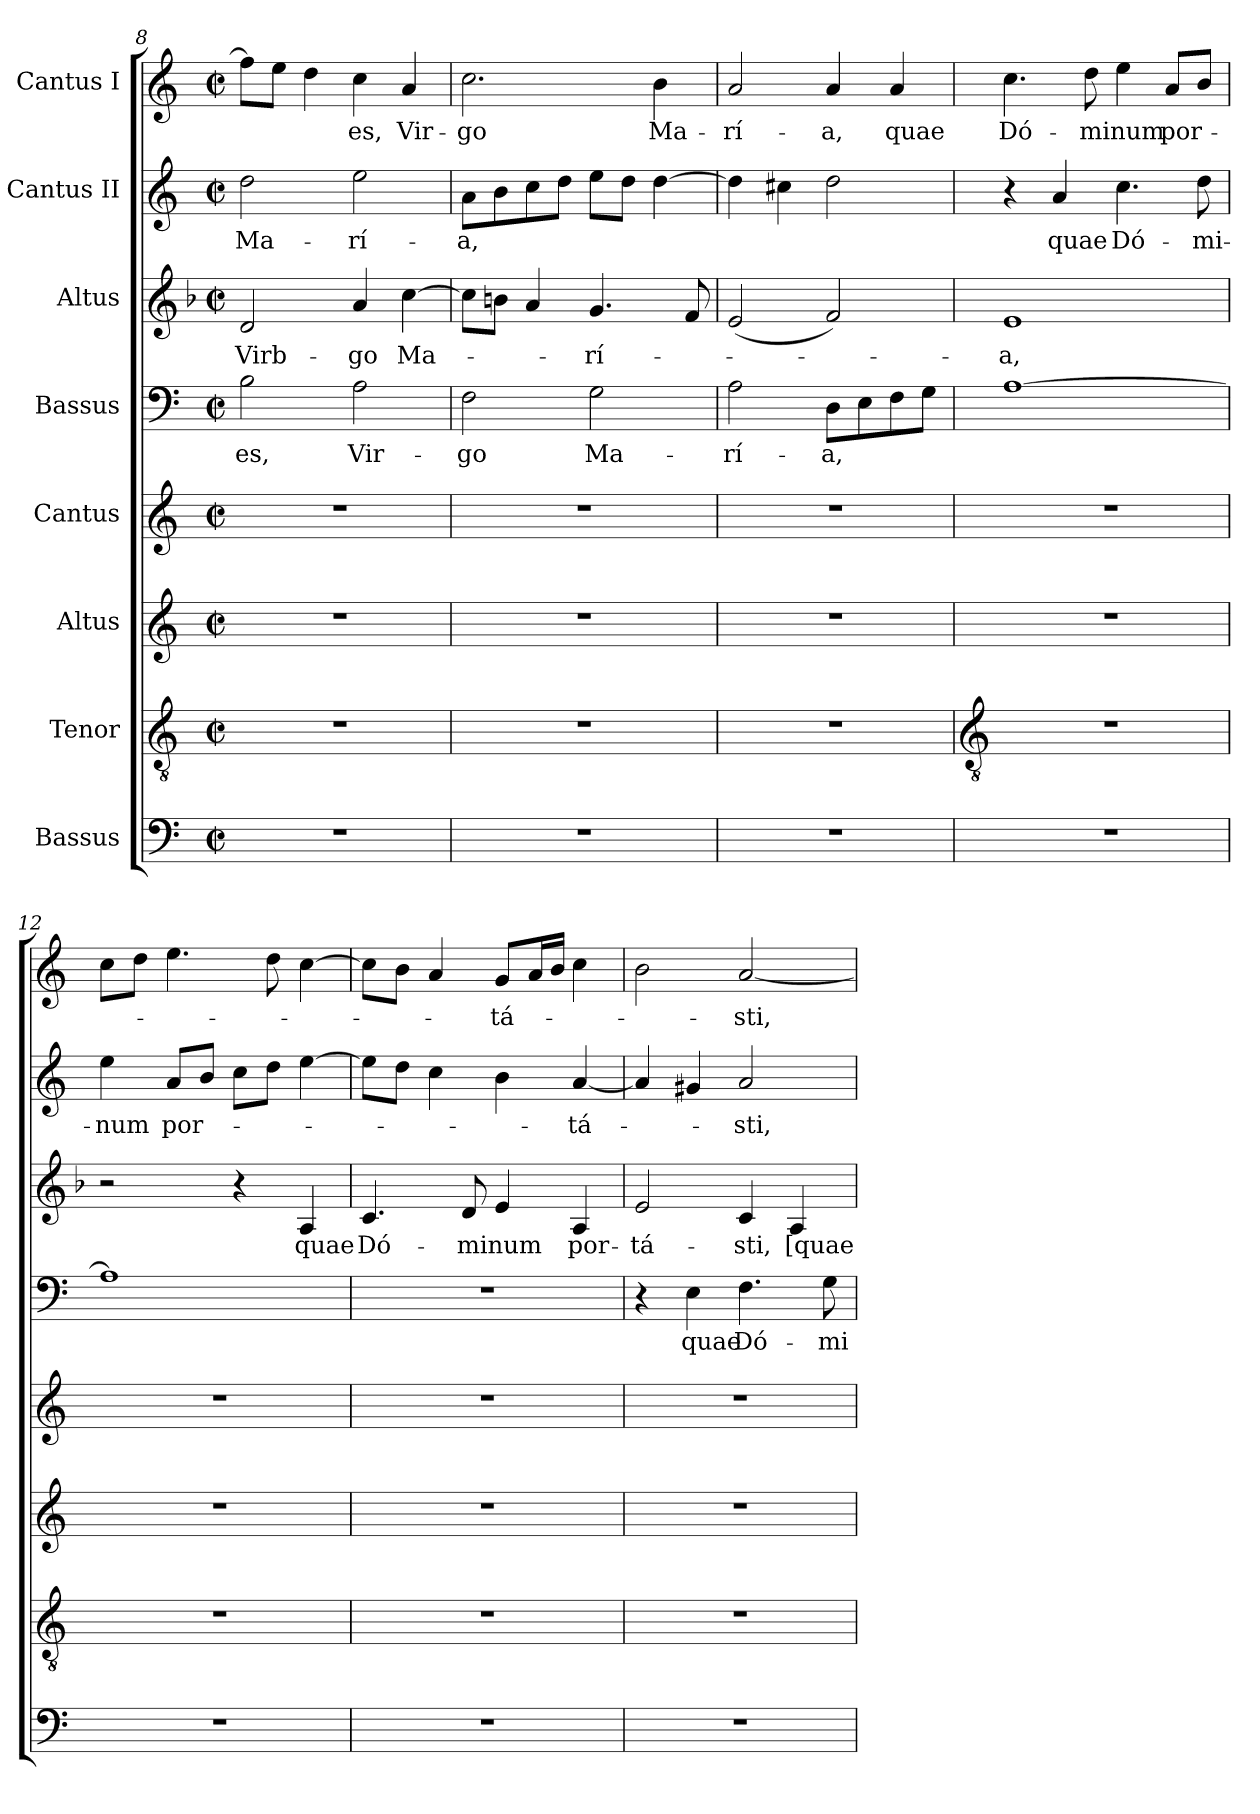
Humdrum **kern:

**kern	**kern	**kern	**kern	**kern	**text	**kern	**text	**kern	**text	**kern	**text
*part8	*part7	*part6	*part5	*part4	*part4	*part3	*part3	*part2	*part2	*part1	*part1
*staff8	*staff7	*staff6	*staff5	*staff4	*staff4	*staff3	*staff3	*staff2	*staff2	*staff1	*staff1
*I"Bassus	*I"Tenor	*I"Altus	*I"Cantus	*I"Bassus	*	*I"Altus	*	*I"Cantus II	*	*I"Cantus I	*
*clefF4	*clefGv2	*clefG2	*clefG2	*clefF4	*	*clefG2	*	*clefG2	*	*clefG2	*
*k[]	*k[]	*k[]	*k[]	*k[]	*	*k[b-]	*	*k[]	*	*k[]	*
*C:	*C:	*C:	*C:	*C:	*	*F:	*	*C:	*	*C:	*
*M2/2	*M2/2	*M2/2	*M2/2	*M2/2	*	*M2/2	*	*M2/2	*	*M2/2	*
*met(c|)	*met(c|)	*met(c|)	*met(c|)	*met(c|)	*	*met(c|)	*	*met(c|)	*	*met(c|)	*
=8	=8	=8	=8	=8	=8	=8	=8	=8	=8	=8	=8
!	!	!	!	!	!LO:LY:b	!	!LO:LY:b	!	!LO:LY:b	!	!
1r	1r	1r	1r	2B\	es,	2d/	Virb-	2dd\	Ma-	8ff\L]	.
.	.	.	.	.	.	.	.	.	.	8ee\J	.
.	.	.	.	.	.	.	.	.	.	4dd\	.
!	!	!	!	!	!LO:LY:b	!	!LO:LY:b	!	!LO:LY:b	!	!LO:LY:b
.	.	.	.	2A\	Vir-	4a/	-go	2ee\	-rí-	4cc\	es,
!	!	!	!	!	!	!	!LO:LY:b	!	!	!	!LO:LY:b
.	.	.	.	.	.	[4cc\	Ma-	.	.	4a/	Vir-
=9	=9	=9	=9	=9	=9	=9	=9	=9	=9	=9	=9
!	!	!	!	!	!LO:LY:b	!	!	!	!LO:LY:b	!	!LO:LY:b
1r	1r	1r	1r	2F\	-go	8cc\L]	.	8a\L	-a,	2.cc\	-go
.	.	.	.	.	.	8bn\J	.	8b\	.	.	.
.	.	.	.	.	.	4a/	.	8cc\	.	.	.
.	.	.	.	.	.	.	.	8dd\J	.	.	.
!	!	!	!	!	!LO:LY:b	!	!LO:LY:b	!	!	!	!
.	.	.	.	2G\	Ma-	4.g/	-rí-	8ee\L	.	.	.
.	.	.	.	.	.	.	.	8dd\J	.	.	.
!	!	!	!	!	!	!	!	!	!	!	!LO:LY:b
.	.	.	.	.	.	.	.	[4dd\	.	4b\	Ma-
.	.	.	.	.	.	8f/	.	.	.	.	.
=10	=10	=10	=10	=10	=10	=10	=10	=10	=10	=10	=10
!	!	!	!	!	!LO:LY:b	!	!	!	!	!	!LO:LY:b
1r	1r	1r	1r	2A\	-rí-	(<2e/	.	4dd\]	.	2a/	-rí-
.	.	.	.	.	.	.	.	4cc#X\	.	.	.
!	!	!	!	!	!LO:LY:b	!	!	!	!	!	!LO:LY:b
.	.	.	.	8D\L	-a,	2f/)	.	2dd\	.	4a/	-a,
.	.	.	.	8E\	.	.	.	.	.	.	.
!	!	!	!	!	!	!	!	!	!	!	!LO:LY:b
.	.	.	.	8F\	.	.	.	.	.	4a/	quae
.	.	.	.	8G\J	.	.	.	.	.	.	.
!!LO:LB:g=z
=11	=11	=11	=11	=11	=11	=11	=11	=11	=11	=11	=11
*	*clefGv2	*	*	*	*	*	*	*	*	*	*
!	!	!	!	!	!	!	!LO:LY:b	!	!	!	!LO:LY:b
1r	1r	1r	1r	[1A	.	1e	-a,	4r	.	4.cc\	Dó-
!	!	!	!	!	!	!	!	!	!LO:LY:b	!	!
.	.	.	.	.	.	.	.	4a/	quae	.	.
!	!	!	!	!	!	!	!	!	!	!	!LO:LY:b
.	.	.	.	.	.	.	.	.	.	8dd\	-minum
!	!	!	!	!	!	!	!	!	!LO:LY:b	!	!
.	.	.	.	.	.	.	.	4.cc\	Dó-	4ee\	.
!	!	!	!	!	!	!	!	!	!	!	!LO:LY:b
.	.	.	.	.	.	.	.	.	.	8a/L	por-
!	!	!	!	!	!	!	!	!	!LO:LY:b	!	!
.	.	.	.	.	.	.	.	8dd\	-mi-	8b/J	.
=12	=12	=12	=12	=12	=12	=12	=12	=12	=12	=12	=12
!	!	!	!	!	!	!	!	!	!LO:LY:b	!	!
1r	1r	1r	1r	1A]	.	2r	.	4ee\	-num	8cc\L	.
.	.	.	.	.	.	.	.	.	.	8dd\J	.
!	!	!	!	!	!	!	!	!	!LO:LY:b	!	!
.	.	.	.	.	.	.	.	8a/L	por-	4.ee\	.
.	.	.	.	.	.	.	.	8b/J	.	.	.
.	.	.	.	.	.	4r	.	8cc\L	.	.	.
.	.	.	.	.	.	.	.	8dd\J	.	8dd\	.
!	!	!	!	!	!	!	!LO:LY:b	!	!	!	!
.	.	.	.	.	.	4A/	quae	[4ee\	.	[4cc\	.
=13	=13	=13	=13	=13	=13	=13	=13	=13	=13	=13	=13
!	!	!	!	!	!	!	!LO:LY:b	!	!	!	!
1r	1r	1r	1r	1r	.	4.c/	Dó-	8ee\L]	.	8cc\L]	.
.	.	.	.	.	.	.	.	8dd\J	.	8b\J	.
.	.	.	.	.	.	.	.	4cc\	.	4a/	.
!	!	!	!	!	!	!	!LO:LY:b	!	!	!	!
.	.	.	.	.	.	8d/	-minum	.	.	.	.
!	!	!	!	!	!	!	!	!	!	!	!LO:LY:b
.	.	.	.	.	.	4e/	.	4b\	.	8g/L	-tá-
.	.	.	.	.	.	.	.	.	.	16a/L	.
.	.	.	.	.	.	.	.	.	.	16b/JJ	.
!	!	!	!	!	!	!	!LO:LY:b	!	!LO:LY:b	!	!
.	.	.	.	.	.	4A/	por-	[4a/	-tá-	4cc\	.
=14	=14	=14	=14	=14	=14	=14	=14	=14	=14	=14	=14
!	!	!	!	!	!	!	!LO:LY:b	!	!	!	!
1r	1r	1r	1r	4r	.	2e/	-tá-	4a/]	.	2b\	.
!	!	!	!	!	!LO:LY:b	!	!	!	!	!	!
.	.	.	.	4E\	quae	.	.	4g#X/	.	.	.
!	!	!	!	!	!LO:LY:b	!	!LO:LY:b	!	!LO:LY:b	!	!LO:LY:b
.	.	.	.	4.F\	Dó-	4c/	-sti,	2a/	-sti,	[2a/	-sti,
!	!	!	!	!	!	!	!LO:LY:b	!	!	!	!
.	.	.	.	.	.	4A/	[quae	.	.	.	.
!	!	!	!	!	!LO:LY:b	!	!	!	!	!	!
.	.	.	.	8G\	-mi-	.	.	.	.	.	.
=	=	=	=	=	=	=	=	=	=	=	=
*-	*-	*-	*-	*-	*-	*-	*-	*-	*-	*-	*-
